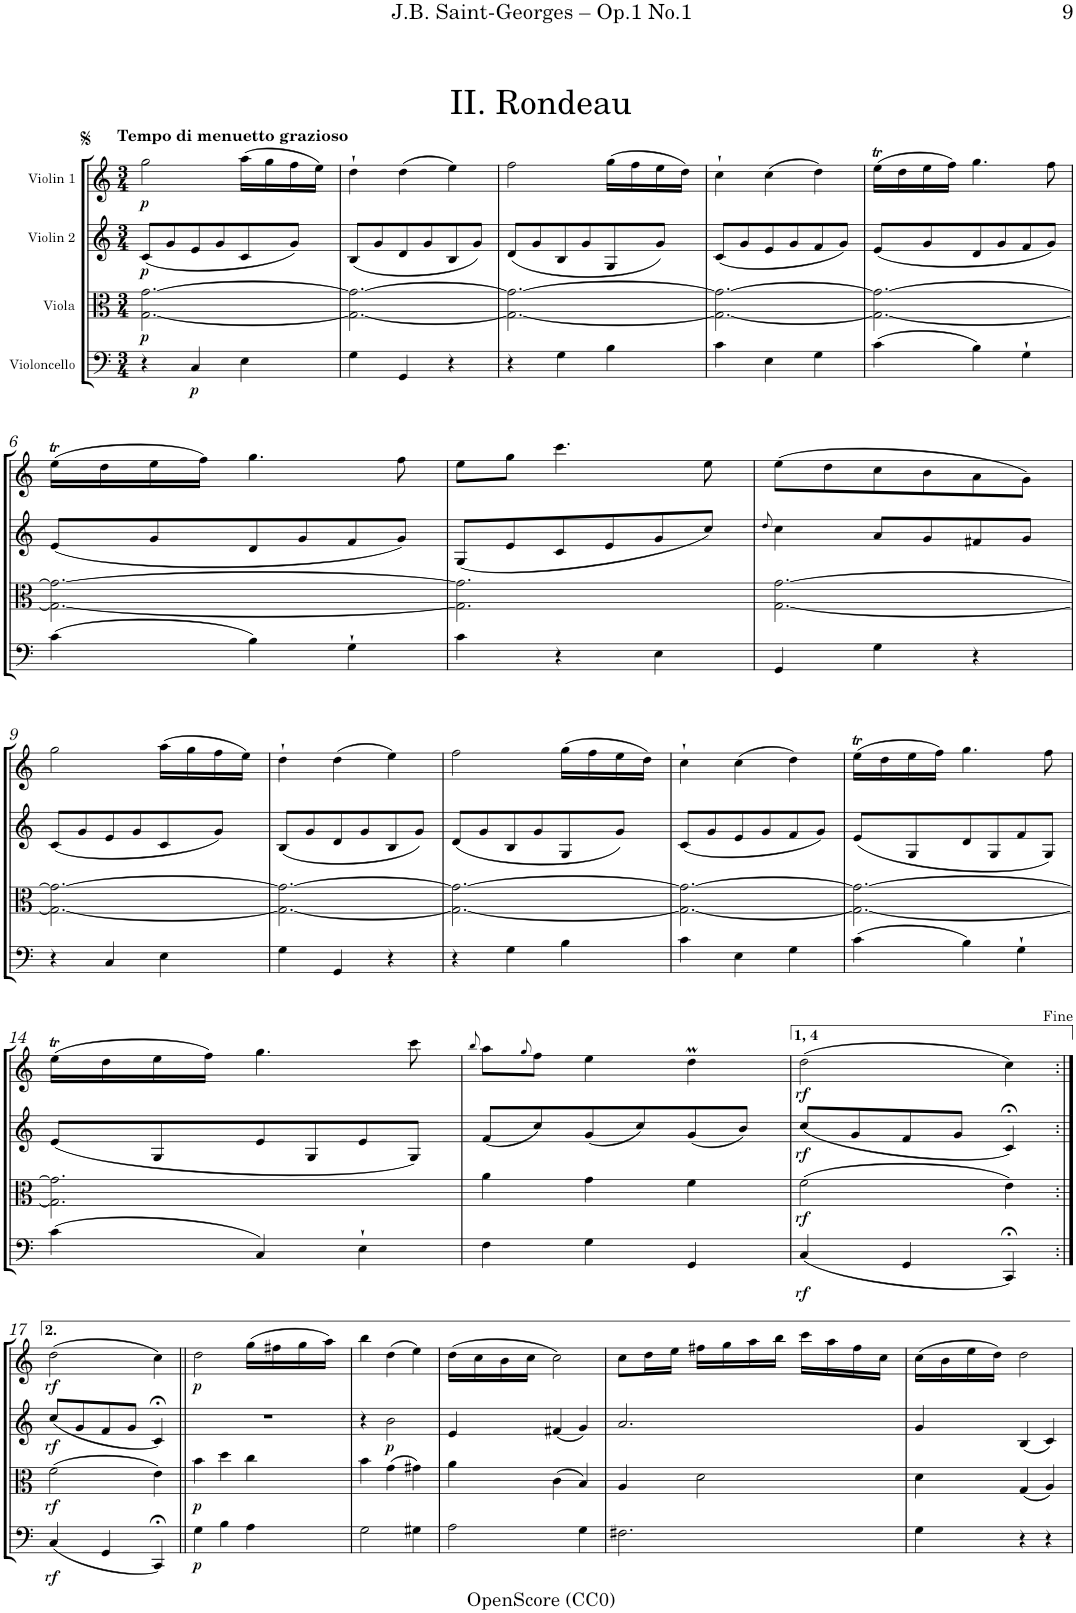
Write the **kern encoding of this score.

**kern	**dynam	**kern	**dynam	**kern	**dynam	**kern	**dynam
*part4	*part4	*part3	*part3	*part2	*part2	*part1	*part1
*staff4	*staff4	*staff3	*staff3	*staff2	*staff2	*staff1	*staff1
*I"Violoncello	*	*I"Viola	*	*I"Violin 2	*	*I"Violin 1	*
*I'Vc	*	*I'Vla	*	*I'Vln	*	*I'Vln	*
!!LO:PB:g=z
*clefF4	*	*clefC3	*	*clefG2	*	*clefG2	*
*k[]	*	*k[]	*	*k[]	*	*k[]	*
*M3/4	*	*M3/4	*	*M3/4	*	*M3/4	*
=1	=1	=1	=1	=1	=1	=1	=1
!	!	!	!	!	!	!LO:TX:a:t=II. Rondeau	!
!	!	!	!	!	!	!LO:TX:a:B:t=Tempo di menuetto grazioso	!
!	!	!	!LO:DY:b	!	!LO:DY:b	!	!LO:DY:b
4r	.	[2.G\ [2.g\	p	(8c/L	p	2gg\	p
.	.	.	.	8g/	.	.	.
!	!LO:DY:b	!	!	!	!	!	!
4C/	p	.	.	8e/	.	.	.
.	.	.	.	8g/	.	.	.
4E\	.	.	.	8c/	.	(16aa\LL	.
.	.	.	.	.	.	16gg\	.
.	.	.	.	8g/J)	.	16ff\	.
.	.	.	.	.	.	16ee\JJ)	.
=2	=2	=2	=2	=2	=2	=2	=2
4G\	.	2.G\_ 2.g\_	.	(8B/L	.	4dd`\	.
.	.	.	.	8g/	.	.	.
4GG/	.	.	.	8d/	.	(4dd\	.
.	.	.	.	8g/	.	.	.
4r	.	.	.	8B/	.	4ee\)	.
.	.	.	.	8g/J)	.	.	.
=3	=3	=3	=3	=3	=3	=3	=3
4r	.	2.G\_ 2.g\_	.	(8d/L	.	2ff\	.
.	.	.	.	8g/	.	.	.
4G\	.	.	.	8B/	.	.	.
.	.	.	.	8g/	.	.	.
4B\	.	.	.	8G/	.	(16gg\LL	.
.	.	.	.	.	.	16ff\	.
.	.	.	.	8g/J)	.	16ee\	.
.	.	.	.	.	.	16dd\JJ)	.
=4	=4	=4	=4	=4	=4	=4	=4
4c\	.	2.G\_ 2.g\_	.	(8c/L	.	4cc`\	.
.	.	.	.	8g/	.	.	.
4E\	.	.	.	8e/	.	(4cc\	.
.	.	.	.	8g/	.	.	.
4G\	.	.	.	8f/	.	4dd\)	.
.	.	.	.	8g/J)	.	.	.
=5	=5	=5	=5	=5	=5	=5	=5
(4c\	.	2.G\_ 2.g\_	.	(8e/L	.	(16eet\LL	.
.	.	.	.	.	.	16dd\	.
.	.	.	.	8g/	.	16ee\	.
.	.	.	.	.	.	16ff\JJ)	.
4B\)	.	.	.	8d/	.	4.gg\	.
.	.	.	.	8g/	.	.	.
4G`\	.	.	.	8f/	.	.	.
.	.	.	.	8g/J)	.	8ff\	.
!!LO:LB:g=z
=6	=6	=6	=6	=6	=6	=6	=6
(4c\	.	2.G\_ 2.g\_	.	(8e/L	.	(16eet\LL	.
.	.	.	.	.	.	16dd\	.
.	.	.	.	8g/	.	16ee\	.
.	.	.	.	.	.	16ff\JJ)	.
4B\)	.	.	.	8d/	.	4.gg\	.
.	.	.	.	8g/	.	.	.
4G`\	.	.	.	8f/	.	.	.
.	.	.	.	8g/J)	.	8ff\	.
=7	=7	=7	=7	=7	=7	=7	=7
4c\	.	2.G\] 2.g\]	.	(8G/L	.	8ee\L	.
.	.	.	.	8e/	.	8gg\J	.
4r	.	.	.	8c/	.	4.ccc\	.
.	.	.	.	8e/	.	.	.
4E\	.	.	.	8g/	.	.	.
.	.	.	.	8cc/J)	.	8ee\	.
=8	=8	=8	=8	=8	=8	=8	=8
.	.	.	.	8qdd/	.	.	.
4GG/	.	[2.G\ [2.g\	.	4cc\	.	(8ee\L	.
.	.	.	.	.	.	8dd\	.
4G\	.	.	.	8a/L	.	8cc\	.
.	.	.	.	8g/	.	8b\	.
4r	.	.	.	8f#X/	.	8a\	.
.	.	.	.	8g/J	.	8g\J)	.
!!LO:LB:g=z
=9	=9	=9	=9	=9	=9	=9	=9
4r	.	2.G\_ 2.g\_	.	(8c/L	.	2gg\	.
.	.	.	.	8g/	.	.	.
4C/	.	.	.	8e/	.	.	.
.	.	.	.	8g/	.	.	.
4E\	.	.	.	8c/	.	(16aa\LL	.
.	.	.	.	.	.	16gg\	.
.	.	.	.	8g/J)	.	16ff\	.
.	.	.	.	.	.	16ee\JJ)	.
=10	=10	=10	=10	=10	=10	=10	=10
4G\	.	2.G\_ 2.g\_	.	(8B/L	.	4dd`\	.
.	.	.	.	8g/	.	.	.
4GG/	.	.	.	8d/	.	(4dd\	.
.	.	.	.	8g/	.	.	.
4r	.	.	.	8B/	.	4ee\)	.
.	.	.	.	8g/J)	.	.	.
=11	=11	=11	=11	=11	=11	=11	=11
4r	.	2.G\_ 2.g\_	.	(8d/L	.	2ff\	.
.	.	.	.	8g/	.	.	.
4G\	.	.	.	8B/	.	.	.
.	.	.	.	8g/	.	.	.
4B\	.	.	.	8G/	.	(16gg\LL	.
.	.	.	.	.	.	16ff\	.
.	.	.	.	8g/J)	.	16ee\	.
.	.	.	.	.	.	16dd\JJ)	.
=12	=12	=12	=12	=12	=12	=12	=12
4c\	.	2.G\_ 2.g\_	.	(8c/L	.	4cc`\	.
.	.	.	.	8g/	.	.	.
4E\	.	.	.	8e/	.	(4cc\	.
.	.	.	.	8g/	.	.	.
4G\	.	.	.	8f/	.	4dd\)	.
.	.	.	.	8g/J)	.	.	.
=13	=13	=13	=13	=13	=13	=13	=13
(4c\	.	2.G\_ 2.g\_	.	(8e/L	.	(16eet\LL	.
.	.	.	.	.	.	16dd\	.
.	.	.	.	8G/	.	16ee\	.
.	.	.	.	.	.	16ff\JJ)	.
4B\)	.	.	.	8d/	.	4.gg\	.
.	.	.	.	8G/	.	.	.
4G`\	.	.	.	8f/	.	.	.
.	.	.	.	8G/J)	.	8ff\	.
!!LO:LB:g=z
=14	=14	=14	=14	=14	=14	=14	=14
(4c\	.	2.G\] 2.g\]	.	(8e/L	.	(16eet\LL	.
.	.	.	.	.	.	16dd\	.
.	.	.	.	8G/	.	16ee\	.
.	.	.	.	.	.	16ff\JJ)	.
4C/)	.	.	.	8e/	.	4.gg\	.
.	.	.	.	8G/	.	.	.
4E`\	.	.	.	8e/	.	.	.
.	.	.	.	8G/J)	.	8ccc\	.
=15	=15	=15	=15	=15	=15	=15	=15
.	.	.	.	.	.	8qbb/	.
4F\	.	4a\	.	(8f/L	.	8aa\L	.
.	.	.	.	.	.	8qgg/	.
.	.	.	.	8cc/)	.	8ff\J	.
4G\	.	4g\	.	(8g/	.	4ee\	.
.	.	.	.	8cc/)	.	.	.
4GG/	.	4f\	.	(8g/	.	4ddM\	.
.	.	.	.	8b/J)	.	.	.
=16	=16	=16	=16	=16	=16	=16	=16
!	!LO:DY:b	!	!LO:DY:b	!	!LO:DY:b	!	!LO:DY:b
(4C/	rf	(2f\	rf	(8cc/L	rf	(2dd\	rf
.	.	.	.	8g/	.	.	.
4GG/	.	.	.	8f/	.	.	.
.	.	.	.	8g/J	.	.	.
4CC;</)	.	4e\)	.	4c;</)	.	4cc\)	.
!!LO:LB:g=z
=17:|!	=17:|!	=17:|!	=17:|!	=17:|!	=17:|!	=17:|!	=17:|!
!	!LO:DY:b	!	!LO:DY:b	!	!LO:DY:b	!	!LO:DY:b
(4C/	rf	(2f\	rf	(8cc/L	rf	(2dd\	rf
.	.	.	.	8g/	.	.	.
4GG/	.	.	.	8f/	.	.	.
.	.	.	.	8g/J	.	.	.
4CC;</)	.	4e\)	.	4c;</)	.	4cc\)	.
=18||	=18||	=18||	=18||	=18||	=18||	=18||	=18||
!	!LO:DY:b	!	!LO:DY:b	!	!	!	!LO:DY:b
4G\	p	4b\	p	2.r	.	2dd\	p
4B\	.	4dd\	.	.	.	.	.
4A\	.	4cc\	.	.	.	(16gg\LL	.
.	.	.	.	.	.	16ff#X\	.
.	.	.	.	.	.	16gg\	.
.	.	.	.	.	.	16aa\JJ)	.
=19	=19	=19	=19	=19	=19	=19	=19
2G\	.	4b\	.	4r	.	4bb\	.
!	!	!	!	!	!LO:DY:b	!	!
.	.	(4g\	.	2b\	p	(4dd\	.
4G#X\	.	4g#X\)	.	.	.	4ee\)	.
=20	=20	=20	=20	=20	=20	=20	=20
2A\	.	4a\	.	4e/	.	(16dd\LL	.
.	.	.	.	.	.	16cc\	.
.	.	.	.	.	.	16b\	.
.	.	.	.	.	.	16cc\JJ	.
.	.	(4c\	.	(4f#X/	.	2cc\)	.
4G\	.	4B/)	.	4g/)	.	.	.
=21	=21	=21	=21	=21	=21	=21	=21
2.F#X\	.	4A/	.	2.a/	.	8cc\L	.
.	.	.	.	.	.	16dd\L	.
.	.	.	.	.	.	16ee\JJ	.
.	.	2d\	.	.	.	16ff#X\LL	.
.	.	.	.	.	.	16gg\	.
.	.	.	.	.	.	16aa\	.
.	.	.	.	.	.	16bb\JJ	.
.	.	.	.	.	.	16ccc\LL	.
.	.	.	.	.	.	16aa\	.
.	.	.	.	.	.	16ff#\	.
.	.	.	.	.	.	16cc\JJ	.
=22	=22	=22	=22	=22	=22	=22	=22
4G\	.	4d\	.	4g/	.	(16cc\LL	.
.	.	.	.	.	.	16b\	.
.	.	.	.	.	.	16ee\	.
.	.	.	.	.	.	16dd\JJ)	.
4r	.	(4G/	.	(4B/	.	2dd\	.
4r	.	4A/)	.	4c/)	.	.	.
=	=	=	=	=	=	=	=
*-	*-	*-	*-	*-	*-	*-	*-
